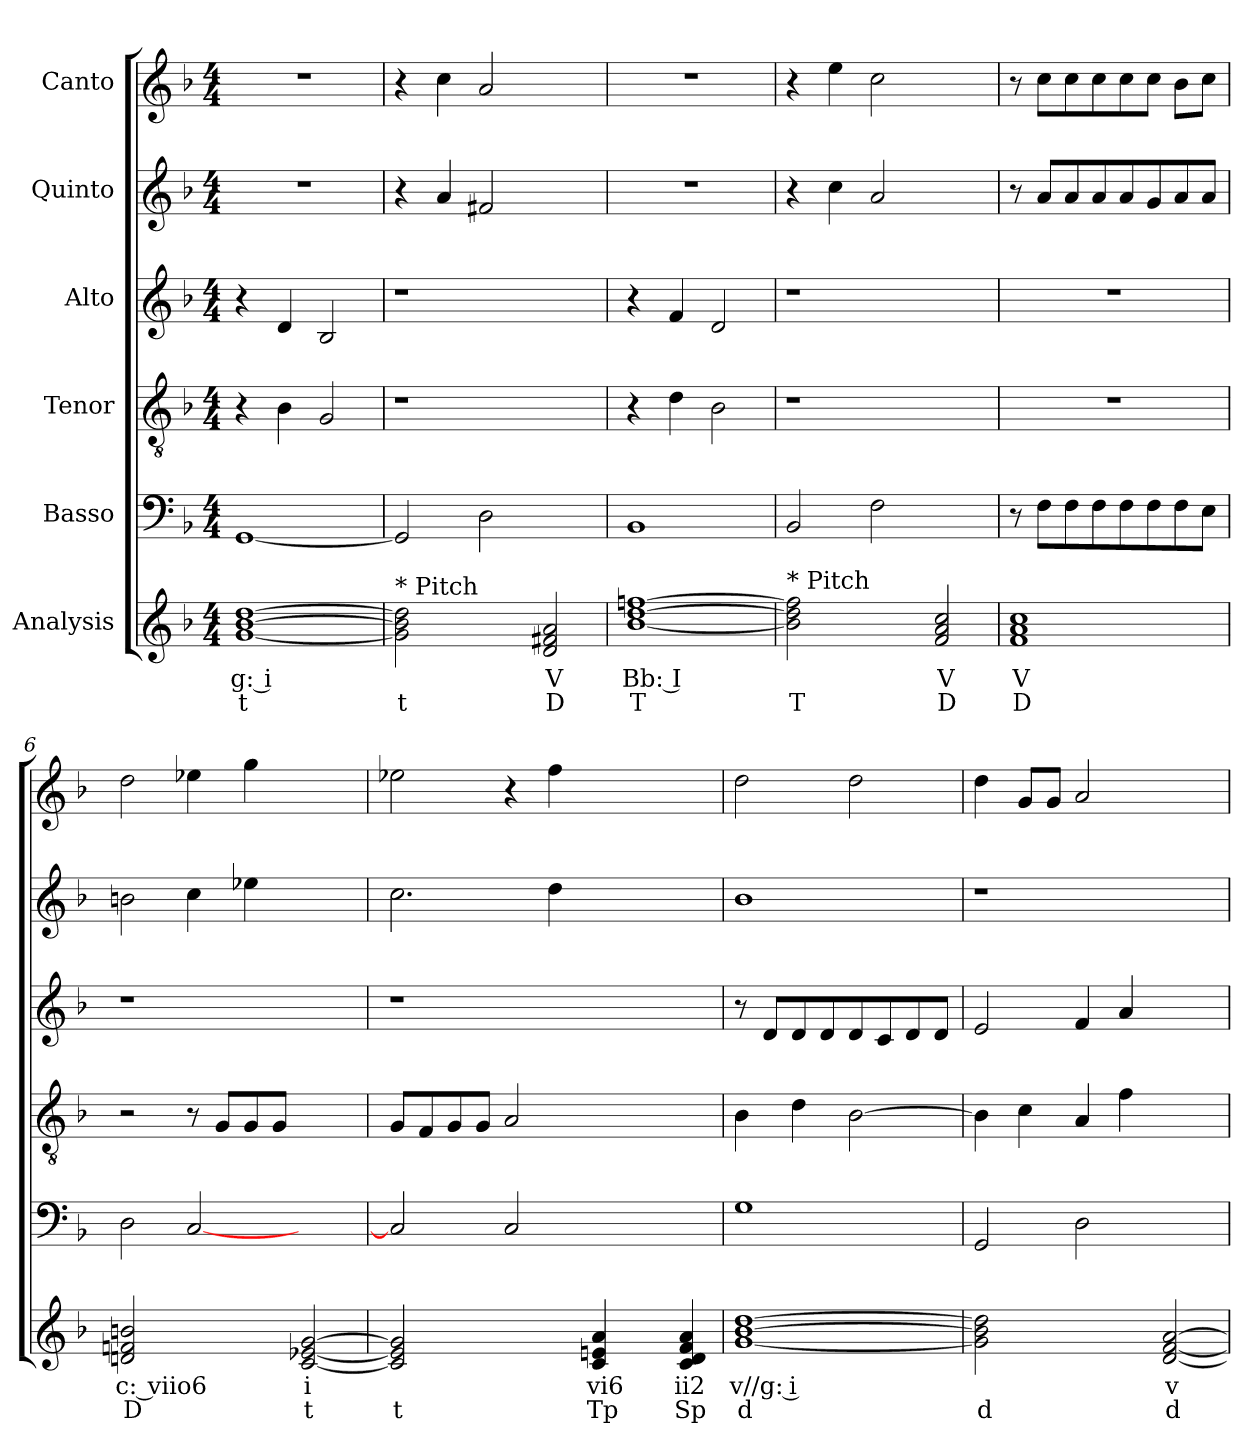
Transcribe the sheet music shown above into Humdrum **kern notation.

**kern	**text	**text	**kern	**kern	**kern	**kern	**kern
*part6	*part6	*part6	*part5	*part4	*part3	*part2	*part1
*staff6	*staff6	*staff6	*staff5	*staff4	*staff3	*staff2	*staff1
*I"Analysis	*	*	*I"Basso	*I"Tenor	*I"Alto	*I"Quinto	*I"Canto
*	*	*	*clefF4	*clefGv2	*clefG2	*clefG2	*clefG2
*k[b-]	*	*	*k[b-]	*k[b-]	*k[b-]	*k[b-]	*k[b-]
*	*	*	*F:	*F:	*F:	*F:	*F:
*M4/4	*	*	*M4/4	*M4/4	*M4/4	*M4/4	*M4/4
*MM120	*	*	*MM120	*MM120	*MM120	*MM120	*MM120
=1	=1	=1	=1	=1	=1	=1	=1
[1g [1b- [1dd	g: i	t	[1GG	4r	4r	1r	1r
.	.	.	.	4B-\	4d/	.	.
.	.	.	.	2G/	2B-/	.	.
=2	=2	=2	=2	=2	=2	=2	=2
!LO:TX:a:t=* Pitch	!	!	!	!	!	!	!
2g] 2b-] 2dd]	.	t	2GG/]	1r	1r	4r	4r
.	.	.	.	.	.	4a/	4cc\
2ryy	.	.	2D\	.	.	2f#X/	2a/
2d 2f#X 2a	V	D	2ryy	2ryy	2ryy	2ryy	2ryy
=3	=3	=3	=3	=3	=3	=3	=3
[1b- [1dd [1ffn	Bb: I	T	1BB-	4r	4r	1r	1r
.	.	.	.	4d\	4f/	.	.
.	.	.	.	2B-\	2d/	.	.
=4	=4	=4	=4	=4	=4	=4	=4
!LO:TX:a:t=* Pitch	!	!	!	!	!	!	!
2b-] 2dd] 2ff]	.	T	2BB-/	1r	1r	4r	4r
.	.	.	.	.	.	4cc\	4ee\
2ryy	.	.	2F\	.	.	2a/	2cc\
2f 2a 2cc	V	D	2ryy	2ryy	2ryy	2ryy	2ryy
=5	=5	=5	=5	=5	=5	=5	=5
1f 1a 1cc	V	D	8r	1r	1r	8r	8r
.	.	.	8F\L	.	.	8a/L	8cc\L
.	.	.	8F\	.	.	8a/	8cc\
.	.	.	8F\	.	.	8a/	8cc\
.	.	.	8F\	.	.	8a/	8cc\
.	.	.	8F\	.	.	8g/	8cc\J
.	.	.	8F\	.	.	8a/	8b-\L
.	.	.	8E\J	.	.	8a/J	8cc\J
=6	=6	=6	=6	=6	=6	=6	=6
2dn 2fn 2bn	c: viio6	D	2D\	2r	1r	2bn\	2dd\
2ryy	.	.	[2C/	8r	.	4cc\	4ee-X\
.	.	.	.	8G/L	.	.	.
.	.	.	.	8G/	.	4ee-X\	4gg\
.	.	.	.	8G/J	.	.	.
[2c [2e-X [2g	i	t	2ryy	2ryy	2ryy	2ryy	2ryy
=7	=7	=7	=7	=7	=7	=7	=7
2c] 2e-] 2g]	.	t	2C/]	8G/L	1r	2.cc\	2ee-X\
.	.	.	.	8F/	.	.	.
.	.	.	.	8G/	.	.	.
.	.	.	.	8G/J	.	.	.
2ryy	.	.	2C/	2A/	.	.	4r
.	.	.	.	.	.	4dd\	4ff\
4c 4en 4a	vi6	Tp	2.ryy	2.ryy	2.ryy	2.ryy	2.ryy
4ryy	.	.	.	.	.	.	.
4c 4d 4f 4a	ii2	Sp	.	.	.	.	.
=8	=8	=8	=8	=8	=8	=8	=8
[1g [1b- [1dd	v//g: i	d	1G	4B-\	8r	1b-	2dd\
.	.	.	.	.	8d/L	.	.
.	.	.	.	4d\	8d/	.	.
.	.	.	.	.	8d/	.	.
.	.	.	.	[2B-\	8d/	.	2dd\
.	.	.	.	.	8c/	.	.
.	.	.	.	.	8d/	.	.
.	.	.	.	.	8d/J	.	.
=9	=9	=9	=9	=9	=9	=9	=9
2g] 2b-] 2dd]	.	d	2GG/	4B-\]	2e/	1r	4dd\
.	.	.	.	4c\	.	.	8g/L
.	.	.	.	.	.	.	8g/J
2ryy	.	.	2D\	4A/	4f/	.	2a/
.	.	.	.	4f\	4a/	.	.
[2d [2f [2a	v	d	2ryy	2ryy	2ryy	2ryy	2ryy
=	=	=	=	=	=	=	=
*-	*-	*-	*-	*-	*-	*-	*-
